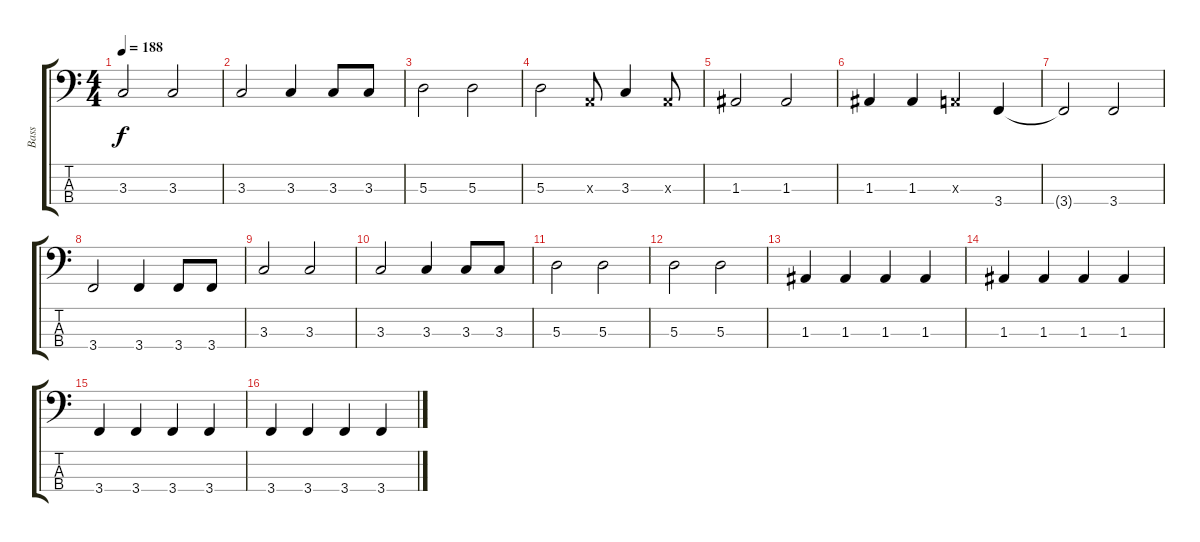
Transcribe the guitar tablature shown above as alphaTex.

\track ("Bass" "Bass") {instrument electricbasspick}
\staff {score tabs}
\tuning (G2 D2 A1 D1) {hide}
\ts (4 4)
\tempo 188
\clef f4
\ks c
3.3.2{dy f} 3.3.2 |
3.3.2 3.3.4 3.3.8 3.3.8 |
5.3.2 5.3.2 |
5.3.2 0.3{x}.8 3.3.4 0.3{x}.8 |
1.3.2 1.3.2 |
1.3.4 1.3.4 0.3{x}.4 3.4.4 |
3.4{t}.2 3.4.2 |
3.4.2 3.4.4 3.4.8 3.4.8 |
3.3.2 3.3.2 |
3.3.2 3.3.4 3.3.8 3.3.8 |
5.3.2 5.3.2 |
5.3.2 5.3.2 |
1.3.4 1.3.4 1.3.4 1.3.4 |
1.3.4 1.3.4 1.3.4 1.3.4 |
3.4.4 3.4.4 3.4.4 3.4.4 |
3.4.4 3.4.4 3.4.4 3.4.4
